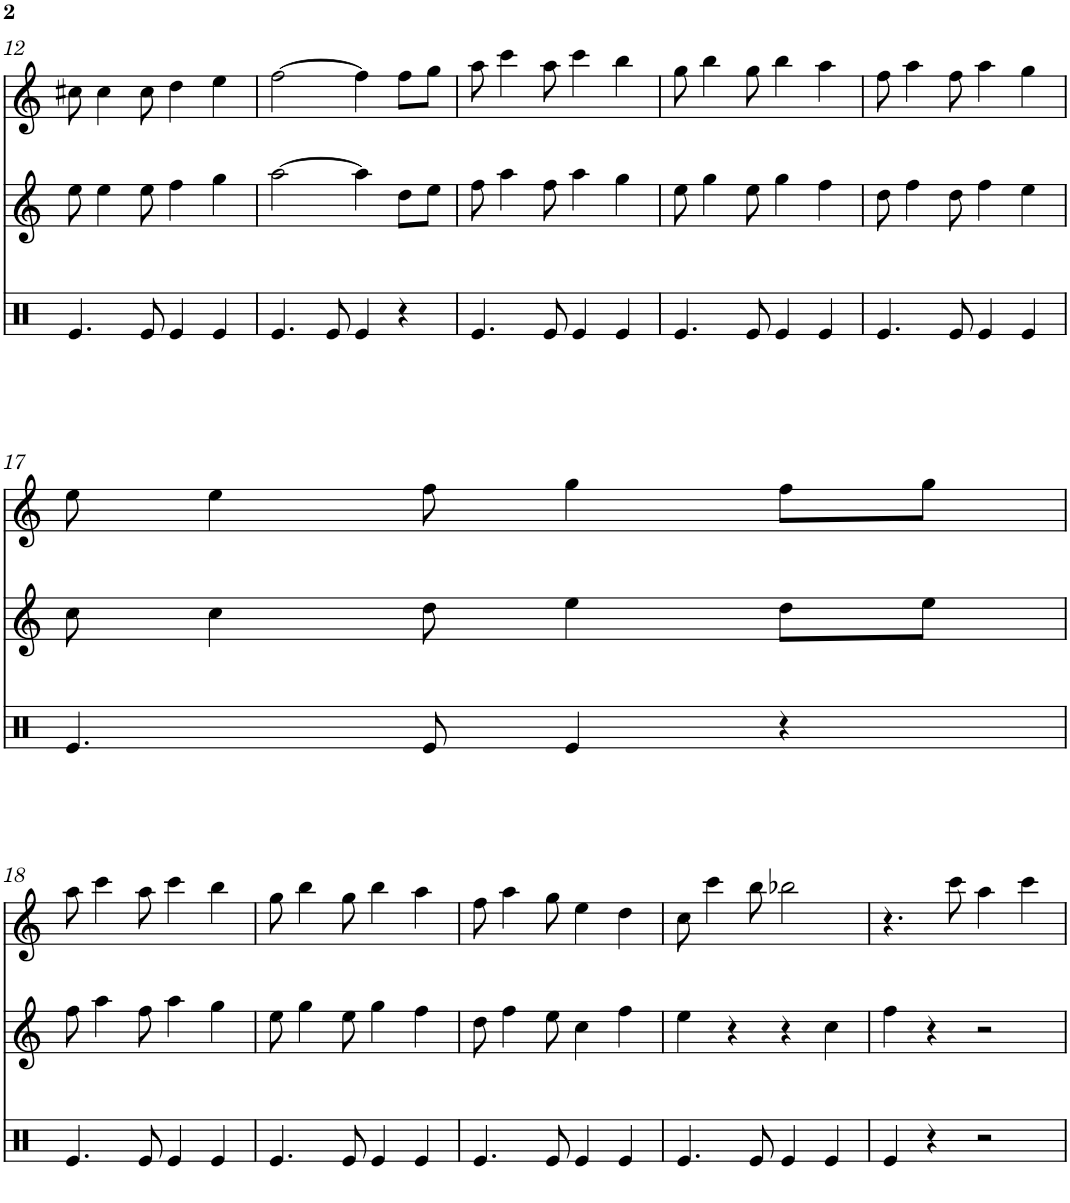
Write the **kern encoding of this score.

**kern	**kern	**kern
*part3	*part2	*part1
*staff3	*staff2	*staff1
*I"Timbal	*I"Gralla 2	*I"Gralla 1
!!LO:PB:g=z
*clefX	*clefG2	*clefG2
*k[]	*k[]	*k[]
*M2/4	*M2/4	*M2/4
=12	=12	=12
4.e/	8ee\	8cc#X\
.	4ee\	4cc#\
8e/	8ee\	8cc#\
4e/	4ff\	4dd\
4e/	4gg\	4ee\
=13	=13	=13
4.e/	[2aa\	[2ff\
8e/	.	.
4e/	4aa\]	4ff\]
4r	8dd\L	8ff\L
.	8ee\J	8gg\J
=14	=14	=14
4.e/	8ff\	8aa\
.	4aa\	4ccc\
8e/	8ff\	8aa\
4e/	4aa\	4ccc\
4e/	4gg\	4bb\
=15	=15	=15
4.e/	8ee\	8gg\
.	4gg\	4bb\
8e/	8ee\	8gg\
4e/	4gg\	4bb\
4e/	4ff\	4aa\
=16	=16	=16
4.e/	8dd\	8ff\
.	4ff\	4aa\
8e/	8dd\	8ff\
4e/	4ff\	4aa\
4e/	4ee\	4gg\
!!LO:LB:g=z
=17	=17	=17
4.e/	8cc\	8ee\
.	4cc\	4ee\
8e/	8dd\	8ff\
4e/	4ee\	4gg\
4r	8dd\L	8ff\L
.	8ee\J	8gg\J
!!LO:LB:g=z
=18	=18	=18
4.e/	8ff\	8aa\
.	4aa\	4ccc\
8e/	8ff\	8aa\
4e/	4aa\	4ccc\
4e/	4gg\	4bb\
=19	=19	=19
4.e/	8ee\	8gg\
.	4gg\	4bb\
8e/	8ee\	8gg\
4e/	4gg\	4bb\
4e/	4ff\	4aa\
=20	=20	=20
4.e/	8dd\	8ff\
.	4ff\	4aa\
8e/	8ee\	8gg\
4e/	4cc\	4ee\
4e/	4ff\	4dd\
=21	=21	=21
4.e/	4ee\	8cc\
.	.	4ccc\
.	4r	.
8e/	.	8bb\
4e/	4r	2bb-X\
4e/	4cc\	.
=22	=22	=22
4e/	4ff\	4.r
4r	4r	.
.	.	8ccc\
2r	2r	4aa\
.	.	4ccc\
=	=	=
*-	*-	*-
